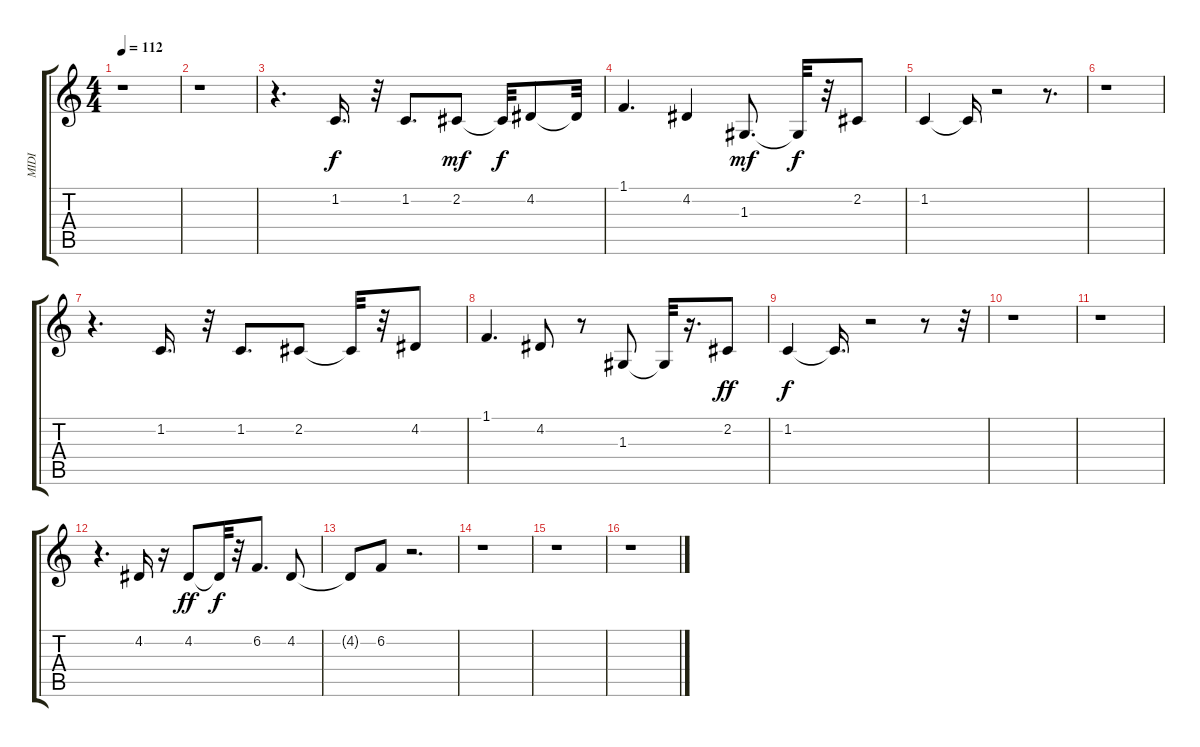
\track ("MIDI" "MIDI") {instrument choiraahs}
\staff {score tabs}
\tuning (E4 B3 G3 D3 A2 E2) {hide}
\ts (4 4)
\tempo 112
\clef g2
\ks c
r.1{dy f} |
r.1 |
r.4{d} 1.2.16{d} r.32 1.2.8{d} 2.2.8{dy mf} 2.2{t}.32{dy f} 4.2.8 4.2{t}.32 |
1.1.4{d} 4.2.4 1.3.8{d dy mf} 1.3{t}.32{dy f} r.32 2.2.8 |
1.2.4 1.2{t}.16 r.2 r.8{d} |
r.1 |
r.4{d} 1.2.16{d} r.32 1.2.8{d} 2.2.8 2.2{t}.32 r.32 4.2.8 |
1.1.4{d} 4.2.8 r.8 1.3.8 1.3{t}.32 r.16{d} 2.2.8{dy ff} |
1.2.4{dy f} 1.2{t}.16{d} r.2 r.8 r.32 |
r.1 |
r.1 |
r.4{d} 4.2.16 r.16 4.2.8{dy ff} 4.2{t}.32{dy f} r.32 6.2.8{d} 4.2.8 |
4.2{t}.8 6.2.8 r.2{d} |
r.1 |
r.1 |
r.1
